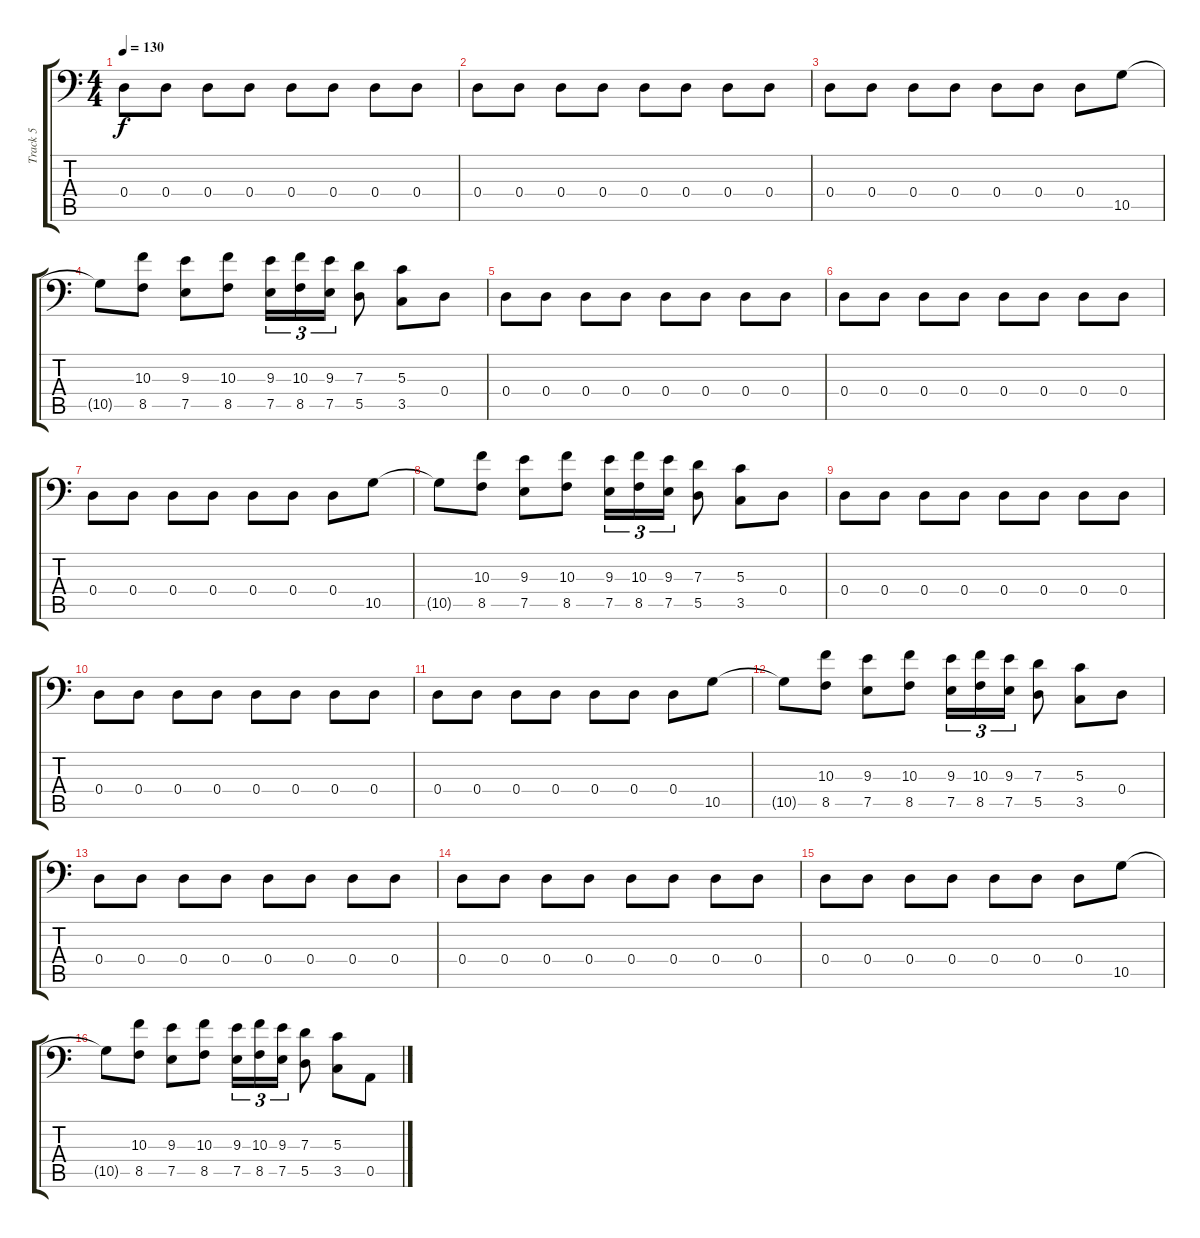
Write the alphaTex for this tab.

\track ("Track 5" "Track 5") {instrument electricbassfinger}
\staff {score tabs}
\tuning (E3 B2 G2 D2 A1 E1) {hide}
\ts (4 4)
\tempo 130
\clef f4
\ks c
0.4.8{dy f} 0.4.8 0.4.8 0.4.8 0.4.8 0.4.8 0.4.8 0.4.8 |
0.4.8 0.4.8 0.4.8 0.4.8 0.4.8 0.4.8 0.4.8 0.4.8 |
0.4.8 0.4.8 0.4.8 0.4.8 0.4.8 0.4.8 0.4.8 10.5.8 |
10.5{t}.8 (10.3 8.5).8 (9.3 7.5).8 (10.3 8.5).8 (9.3 7.5).16{tu (3 2)} (10.3 8.5).16{tu (3 2)} (9.3 7.5).16{tu (3 2)} (7.3 5.5).8 (5.3 3.5).8 0.4.8 |
0.4.8 0.4.8 0.4.8 0.4.8 0.4.8 0.4.8 0.4.8 0.4.8 |
0.4.8 0.4.8 0.4.8 0.4.8 0.4.8 0.4.8 0.4.8 0.4.8 |
0.4.8 0.4.8 0.4.8 0.4.8 0.4.8 0.4.8 0.4.8 10.5.8 |
10.5{t}.8 (10.3 8.5).8 (9.3 7.5).8 (10.3 8.5).8 (9.3 7.5).16{tu (3 2)} (10.3 8.5).16{tu (3 2)} (9.3 7.5).16{tu (3 2)} (7.3 5.5).8 (5.3 3.5).8 0.4.8 |
0.4.8 0.4.8 0.4.8 0.4.8 0.4.8 0.4.8 0.4.8 0.4.8 |
0.4.8 0.4.8 0.4.8 0.4.8 0.4.8 0.4.8 0.4.8 0.4.8 |
0.4.8 0.4.8 0.4.8 0.4.8 0.4.8 0.4.8 0.4.8 10.5.8 |
10.5{t}.8 (10.3 8.5).8 (9.3 7.5).8 (10.3 8.5).8 (9.3 7.5).16{tu (3 2)} (10.3 8.5).16{tu (3 2)} (9.3 7.5).16{tu (3 2)} (7.3 5.5).8 (5.3 3.5).8 0.4.8 |
0.4.8 0.4.8 0.4.8 0.4.8 0.4.8 0.4.8 0.4.8 0.4.8 |
0.4.8 0.4.8 0.4.8 0.4.8 0.4.8 0.4.8 0.4.8 0.4.8 |
0.4.8 0.4.8 0.4.8 0.4.8 0.4.8 0.4.8 0.4.8 10.5.8 |
10.5{t}.8 (10.3 8.5).8 (9.3 7.5).8 (10.3 8.5).8 (9.3 7.5).16{tu (3 2)} (10.3 8.5).16{tu (3 2)} (9.3 7.5).16{tu (3 2)} (7.3 5.5).8 (5.3 3.5).8 0.5.8
